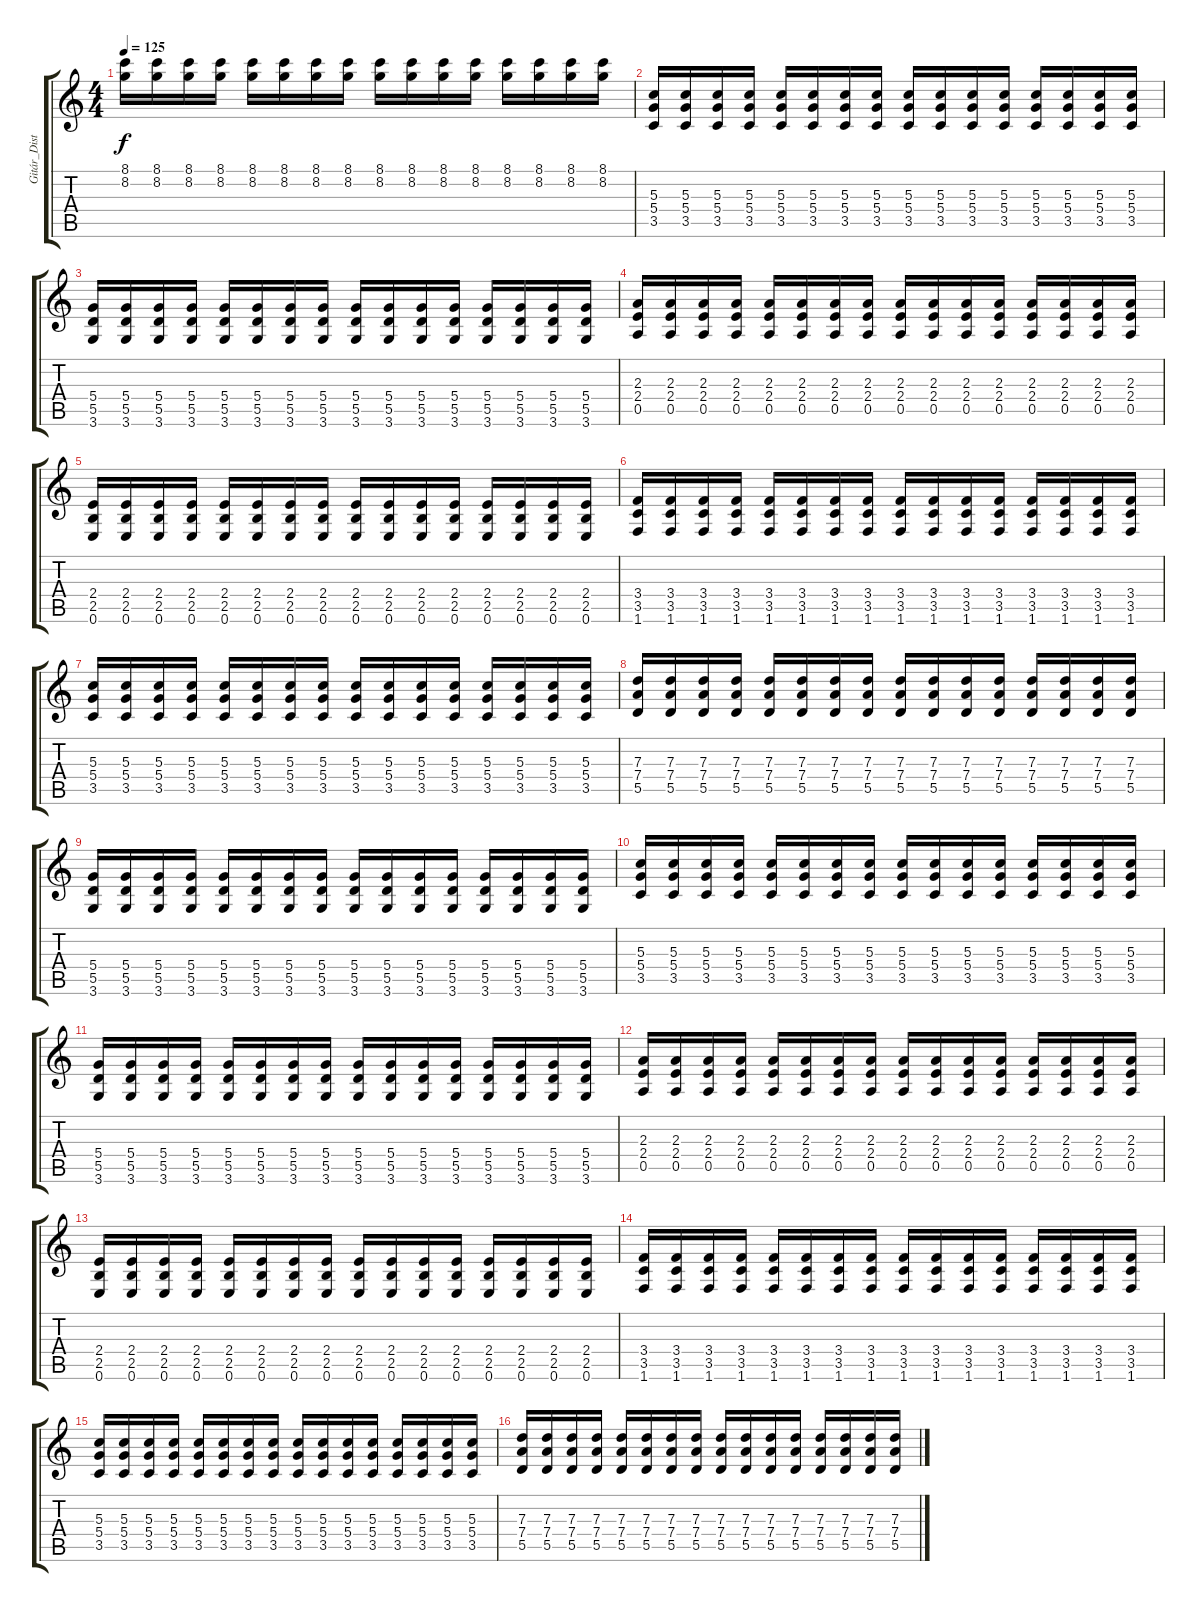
\track ("Gitár_Distr." "Gitár_Dist") {instrument distortionguitar}
\staff {score tabs}
\tuning (E4 B3 G3 D3 A2 E2) {hide}
\ts (4 4)
\tempo 125
\clef g2
\ks c
(8.1 8.2).16{dy f} (8.1 8.2).16 (8.1 8.2).16 (8.1 8.2).16 (8.1 8.2).16 (8.1 8.2).16 (8.1 8.2).16 (8.1 8.2).16 (8.1 8.2).16 (8.1 8.2).16 (8.1 8.2).16 (8.1 8.2).16 (8.1 8.2).16 (8.1 8.2).16 (8.1 8.2).16 (8.1 8.2).16 |
(5.3 5.4 3.5).16 (5.3 5.4 3.5).16 (5.3 5.4 3.5).16 (5.3 5.4 3.5).16 (5.3 5.4 3.5).16 (5.3 5.4 3.5).16 (5.3 5.4 3.5).16 (5.3 5.4 3.5).16 (5.3 5.4 3.5).16 (5.3 5.4 3.5).16 (5.3 5.4 3.5).16 (5.3 5.4 3.5).16 (5.3 5.4 3.5).16 (5.3 5.4 3.5).16 (5.3 5.4 3.5).16 (5.3 5.4 3.5).16 |
(5.4 5.5 3.6).16 (5.4 5.5 3.6).16 (5.4 5.5 3.6).16 (5.4 5.5 3.6).16 (5.4 5.5 3.6).16 (5.4 5.5 3.6).16 (5.4 5.5 3.6).16 (5.4 5.5 3.6).16 (5.4 5.5 3.6).16 (5.4 5.5 3.6).16 (5.4 5.5 3.6).16 (5.4 5.5 3.6).16 (5.4 5.5 3.6).16 (5.4 5.5 3.6).16 (5.4 5.5 3.6).16 (5.4 5.5 3.6).16 |
(2.3 2.4 0.5).16 (2.3 2.4 0.5).16 (2.3 2.4 0.5).16 (2.3 2.4 0.5).16 (2.3 2.4 0.5).16 (2.3 2.4 0.5).16 (2.3 2.4 0.5).16 (2.3 2.4 0.5).16 (2.3 2.4 0.5).16 (2.3 2.4 0.5).16 (2.3 2.4 0.5).16 (2.3 2.4 0.5).16 (2.3 2.4 0.5).16 (2.3 2.4 0.5).16 (2.3 2.4 0.5).16 (2.3 2.4 0.5).16 |
(2.4 2.5 0.6).16 (2.4 2.5 0.6).16 (2.4 2.5 0.6).16 (2.4 2.5 0.6).16 (2.4 2.5 0.6).16 (2.4 2.5 0.6).16 (2.4 2.5 0.6).16 (2.4 2.5 0.6).16 (2.4 2.5 0.6).16 (2.4 2.5 0.6).16 (2.4 2.5 0.6).16 (2.4 2.5 0.6).16 (2.4 2.5 0.6).16 (2.4 2.5 0.6).16 (2.4 2.5 0.6).16 (2.4 2.5 0.6).16 |
(3.4 3.5 1.6).16 (3.4 3.5 1.6).16 (3.4 3.5 1.6).16 (3.4 3.5 1.6).16 (3.4 3.5 1.6).16 (3.4 3.5 1.6).16 (3.4 3.5 1.6).16 (3.4 3.5 1.6).16 (3.4 3.5 1.6).16 (3.4 3.5 1.6).16 (3.4 3.5 1.6).16 (3.4 3.5 1.6).16 (3.4 3.5 1.6).16 (3.4 3.5 1.6).16 (3.4 3.5 1.6).16 (3.4 3.5 1.6).16 |
(5.3 5.4 3.5).16 (5.3 5.4 3.5).16 (5.3 5.4 3.5).16 (5.3 5.4 3.5).16 (5.3 5.4 3.5).16 (5.3 5.4 3.5).16 (5.3 5.4 3.5).16 (5.3 5.4 3.5).16 (5.3 5.4 3.5).16 (5.3 5.4 3.5).16 (5.3 5.4 3.5).16 (5.3 5.4 3.5).16 (5.3 5.4 3.5).16 (5.3 5.4 3.5).16 (5.3 5.4 3.5).16 (5.3 5.4 3.5).16 |
(7.3 7.4 5.5).16 (7.3 7.4 5.5).16 (7.3 7.4 5.5).16 (7.3 7.4 5.5).16 (7.3 7.4 5.5).16 (7.3 7.4 5.5).16 (7.3 7.4 5.5).16 (7.3 7.4 5.5).16 (7.3 7.4 5.5).16 (7.3 7.4 5.5).16 (7.3 7.4 5.5).16 (7.3 7.4 5.5).16 (7.3 7.4 5.5).16 (7.3 7.4 5.5).16 (7.3 7.4 5.5).16 (7.3 7.4 5.5).16 |
(5.4 5.5 3.6).16 (5.4 5.5 3.6).16 (5.4 5.5 3.6).16 (5.4 5.5 3.6).16 (5.4 5.5 3.6).16 (5.4 5.5 3.6).16 (5.4 5.5 3.6).16 (5.4 5.5 3.6).16 (5.4 5.5 3.6).16 (5.4 5.5 3.6).16 (5.4 5.5 3.6).16 (5.4 5.5 3.6).16 (5.4 5.5 3.6).16 (5.4 5.5 3.6).16 (5.4 5.5 3.6).16 (5.4 5.5 3.6).16 |
(5.3 5.4 3.5).16 (5.3 5.4 3.5).16 (5.3 5.4 3.5).16 (5.3 5.4 3.5).16 (5.3 5.4 3.5).16 (5.3 5.4 3.5).16 (5.3 5.4 3.5).16 (5.3 5.4 3.5).16 (5.3 5.4 3.5).16 (5.3 5.4 3.5).16 (5.3 5.4 3.5).16 (5.3 5.4 3.5).16 (5.3 5.4 3.5).16 (5.3 5.4 3.5).16 (5.3 5.4 3.5).16 (5.3 5.4 3.5).16 |
(5.4 5.5 3.6).16 (5.4 5.5 3.6).16 (5.4 5.5 3.6).16 (5.4 5.5 3.6).16 (5.4 5.5 3.6).16 (5.4 5.5 3.6).16 (5.4 5.5 3.6).16 (5.4 5.5 3.6).16 (5.4 5.5 3.6).16 (5.4 5.5 3.6).16 (5.4 5.5 3.6).16 (5.4 5.5 3.6).16 (5.4 5.5 3.6).16 (5.4 5.5 3.6).16 (5.4 5.5 3.6).16 (5.4 5.5 3.6).16 |
(2.3 2.4 0.5).16 (2.3 2.4 0.5).16 (2.3 2.4 0.5).16 (2.3 2.4 0.5).16 (2.3 2.4 0.5).16 (2.3 2.4 0.5).16 (2.3 2.4 0.5).16 (2.3 2.4 0.5).16 (2.3 2.4 0.5).16 (2.3 2.4 0.5).16 (2.3 2.4 0.5).16 (2.3 2.4 0.5).16 (2.3 2.4 0.5).16 (2.3 2.4 0.5).16 (2.3 2.4 0.5).16 (2.3 2.4 0.5).16 |
(2.4 2.5 0.6).16 (2.4 2.5 0.6).16 (2.4 2.5 0.6).16 (2.4 2.5 0.6).16 (2.4 2.5 0.6).16 (2.4 2.5 0.6).16 (2.4 2.5 0.6).16 (2.4 2.5 0.6).16 (2.4 2.5 0.6).16 (2.4 2.5 0.6).16 (2.4 2.5 0.6).16 (2.4 2.5 0.6).16 (2.4 2.5 0.6).16 (2.4 2.5 0.6).16 (2.4 2.5 0.6).16 (2.4 2.5 0.6).16 |
(3.4 3.5 1.6).16 (3.4 3.5 1.6).16 (3.4 3.5 1.6).16 (3.4 3.5 1.6).16 (3.4 3.5 1.6).16 (3.4 3.5 1.6).16 (3.4 3.5 1.6).16 (3.4 3.5 1.6).16 (3.4 3.5 1.6).16 (3.4 3.5 1.6).16 (3.4 3.5 1.6).16 (3.4 3.5 1.6).16 (3.4 3.5 1.6).16 (3.4 3.5 1.6).16 (3.4 3.5 1.6).16 (3.4 3.5 1.6).16 |
(5.3 5.4 3.5).16 (5.3 5.4 3.5).16 (5.3 5.4 3.5).16 (5.3 5.4 3.5).16 (5.3 5.4 3.5).16 (5.3 5.4 3.5).16 (5.3 5.4 3.5).16 (5.3 5.4 3.5).16 (5.3 5.4 3.5).16 (5.3 5.4 3.5).16 (5.3 5.4 3.5).16 (5.3 5.4 3.5).16 (5.3 5.4 3.5).16 (5.3 5.4 3.5).16 (5.3 5.4 3.5).16 (5.3 5.4 3.5).16 |
(7.3 7.4 5.5).16 (7.3 7.4 5.5).16 (7.3 7.4 5.5).16 (7.3 7.4 5.5).16 (7.3 7.4 5.5).16 (7.3 7.4 5.5).16 (7.3 7.4 5.5).16 (7.3 7.4 5.5).16 (7.3 7.4 5.5).16 (7.3 7.4 5.5).16 (7.3 7.4 5.5).16 (7.3 7.4 5.5).16 (7.3 7.4 5.5).16 (7.3 7.4 5.5).16 (7.3 7.4 5.5).16 (7.3 7.4 5.5).16
